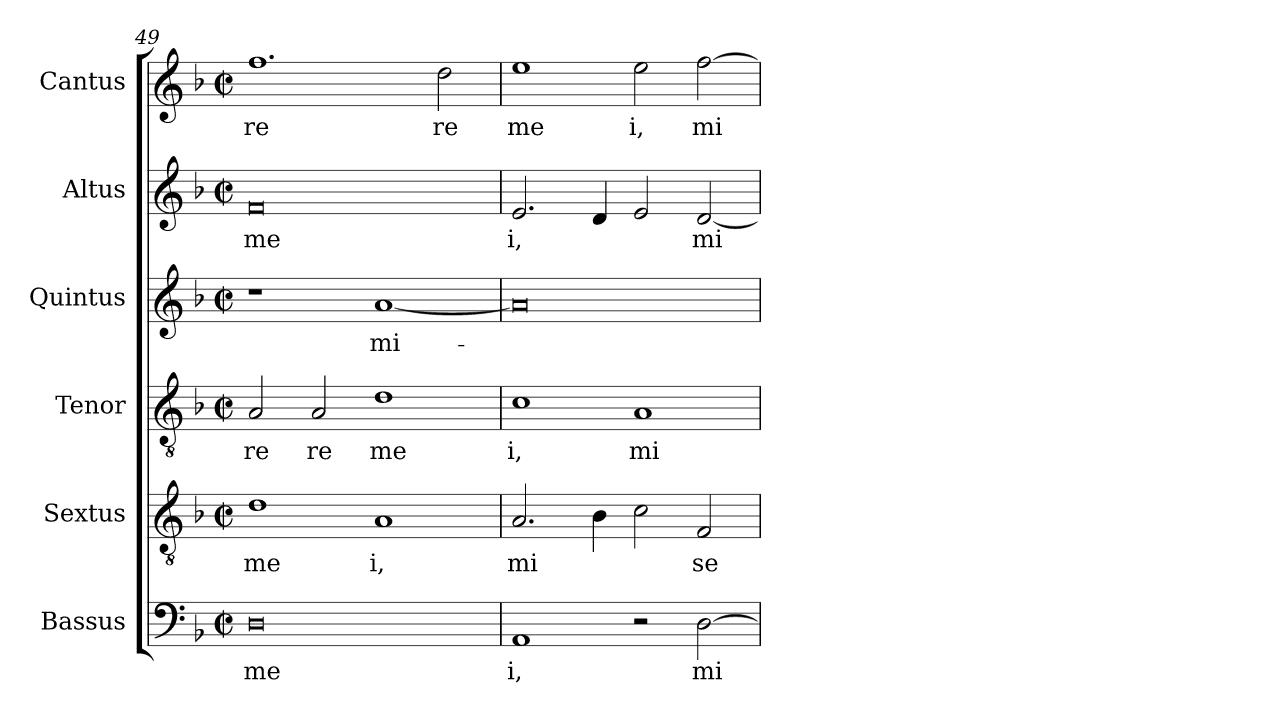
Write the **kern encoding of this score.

**kern	**text	**kern	**text	**kern	**text	**kern	**text	**kern	**text	**kern	**text
*part6	*part6	*part5	*part5	*part4	*part4	*part3	*part3	*part2	*part2	*part1	*part1
*staff6	*staff6	*staff5	*staff5	*staff4	*staff4	*staff3	*staff3	*staff2	*staff2	*staff1	*staff1
*I"Bassus	*	*I"Sextus	*	*I"Tenor	*	*I"Quintus	*	*I"Altus	*	*I"Cantus	*
*clefF4	*	*clefGv2	*	*clefGv2	*	*clefG2	*	*clefG2	*	*clefG2	*
*k[b-]	*	*k[b-]	*	*k[b-]	*	*k[b-]	*	*k[b-]	*	*k[b-]	*
*F:	*	*F:	*	*F:	*	*F:	*	*F:	*	*F:	*
*M2/2	*	*M2/2	*	*M2/2	*	*M2/2	*	*M2/2	*	*M2/2	*
*met(c|)	*	*met(c|)	*	*met(c|)	*	*met(c|)	*	*met(c|)	*	*met(c|)	*
=49	=49	=49	=49	=49	=49	=49	=49	=49	=49	=49	=49
!	!LO:LY:b:cj	!	!LO:LY:b:cj	!	!LO:LY:b:cj	!	!	!	!LO:LY:b:cj	!	!LO:LY:b:cj
0D	me	1d	me	2A/	re	1r	.	0f	me	1.ff	re
!	!	!	!	!	!LO:LY:b:cj	!	!	!	!	!	!
.	.	.	.	2A/	re	.	.	.	.	.	.
!	!	!	!LO:LY:b:cj	!	!LO:LY:b:cj	!	!LO:LY:b:cj	!	!	!	!
.	.	1A	i,	1d	me	[<1a	mi-	.	.	.	.
!	!	!	!	!	!	!	!	!	!	!	!LO:LY:b:cj
.	.	.	.	.	.	.	.	.	.	2dd\	re
=50	=50	=50	=50	=50	=50	=50	=50	=50	=50	=50	=50
!	!LO:LY:b:cj	!	!LO:LY:b	!	!LO:LY:b:cj	!	!	!	!LO:LY:b:cj	!	!LO:LY:b:cj
1AA	i,	2.A/	mi	1c	i,	0a]	.	2.e/	i,	1ee	me
.	.	4B-\	.	.	.	.	.	4d/	.	.	.
!	!	!	!	!	!LO:LY:b:cj	!	!	!	!	!	!LO:LY:b:cj
2r	.	2c\	.	1A	mi	.	.	2e/	.	2ee\	i,
!	!LO:LY:b	!	!LO:LY:b:cj	!	!	!	!	!	!LO:LY:b	!	!LO:LY:b
[>2D\	mi	2F/	se	.	.	.	.	[<2d/	mi	[>2ff\	mi
=	=	=	=	=	=	=	=	=	=	=	=
*-	*-	*-	*-	*-	*-	*-	*-	*-	*-	*-	*-
